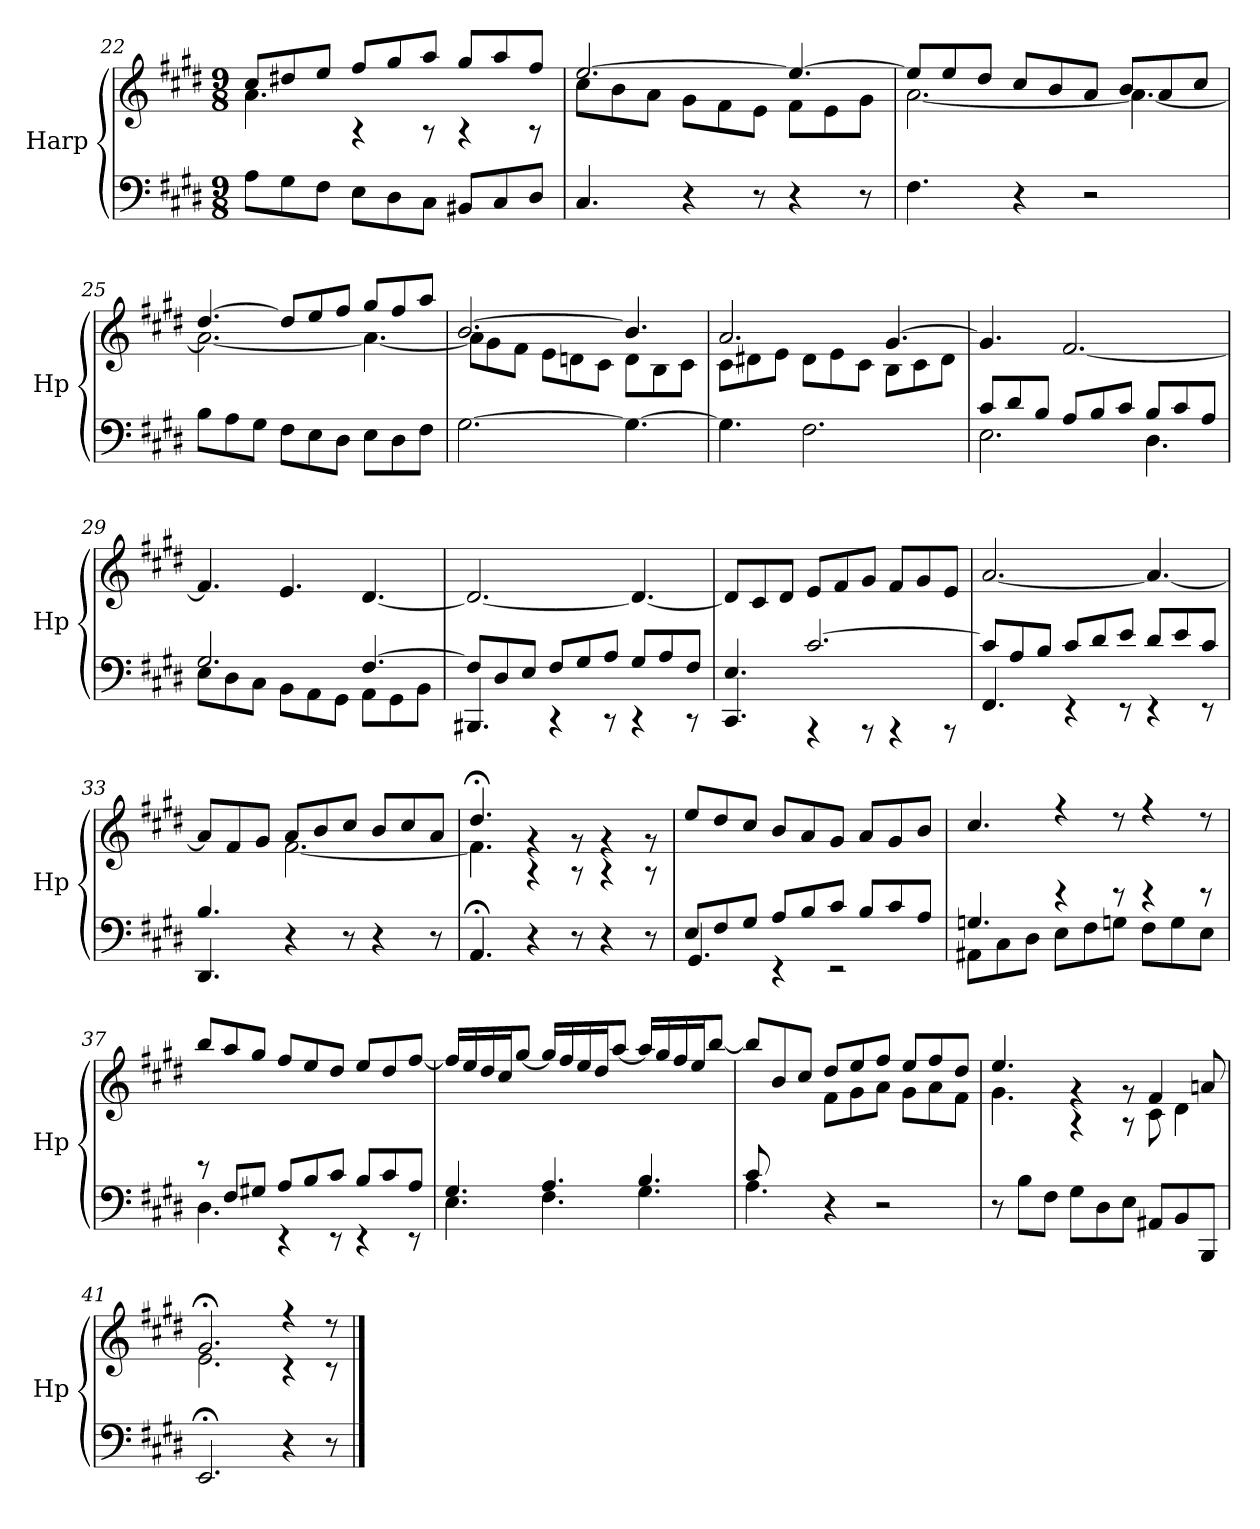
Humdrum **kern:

**kern	**kern
*part1	*part1
*staff2	*staff1
*I"Harp	*
*I'Hp	*
*clefF4	*clefG2
*k[f#c#g#d#]	*k[f#c#g#d#]
*M9/8	*M9/8
=22	=22
*	*^
8A\L	8cc#/L	4.a\
8G#\	8dd#X/	.
8F#\J	8ee/J	.
8E\L	8ff#/L	4rA
8D#\	8gg#/	.
8C#\J	8aa/J	8rA
8BB#X/L	8gg#/L	4rA
8C#/	8aa/	.
8D#/J	8ff#/J	8rA
=23	=23	=23
4.C#/	[2.ee/	8cc#\L
.	.	8b\
.	.	8a\J
4r	.	8g#\L
.	.	8f#\
8r	.	8e\J
4r	4.ee/_	8f#\L
.	.	8e\
8r	.	8g#\J
!!LO:LB:g=z	!!
=24	=24	=24
4.F#\	8ee/L]	[2.a\
.	8ee/	.
.	8dd#/J	.
4r	8cc#/L	.
.	8b/	.
2r	8a/J	.
.	8b/L	4.a\_
.	8a/	.
.	8cc#/J	.
=25	=25	=25
8B\L	[4.dd#/	2.a\_
8A\	.	.
8G#\J	.	.
8F#\L	8dd#/L]	.
8E\	8ee/	.
8D#\J	8ff#/J	.
8E\L	8gg#/L	4.a\_
8D#\	8ff#/	.
8F#\J	8aa/J	.
=26	=26	=26
[2.G#\	[2.b/	8a\L]
.	.	8g#\
.	.	8f#\J
.	.	8e\L
.	.	8dn\
.	.	8c#\J
4.G#\_	4.b/]	8d\L
.	.	8B\
.	.	8c#\J
=27	=27	=27
4.G#\]	2.a/	8c#\L
.	.	8d#X\
.	.	8e\J
2.F#\	.	8d#\L
.	.	8e\
.	.	8c#\J
.	[4.g#/	8B\L
.	.	8c#\
.	.	8d#\J
*	*v	*v
!!LO:LB:g=z
=28	=28
*^	*
8c#/L	2.E\	4.g#/]
8d#/	.	.
8B/J	.	.
8A/L	.	[2.f#/
8B/	.	.
8c#/J	.	.
8B/L	4.D#\	.
8c#/	.	.
8A/J	.	.
=29	=29	=29
2.G#/	8E\L	4.f#/]
.	8D#\	.
.	8C#\J	.
.	8BB\L	4.e/
.	8AA\	.
.	8GG#\J	.
[4.F#/	8AA\L	[4.d#/
.	8GG#\	.
.	8BB\J	.
=30	=30	=30
8F#/L]	4.BBB#X/	2.d#/_
8D#/	.	.
8E/J	.	.
8F#/L	4rCC	.
8G#/	.	.
8A/J	8rCC	.
8G#/L	4rCC	4.d#/_
8A/	.	.
8F#/J	8rCC	.
=31	=31	=31
4.E/	4.CC#/	8d#/L]
.	.	8c#/
.	.	8d#/J
[2.c#/	4rAAA	8e/L
.	.	8f#/
.	8rAAA	8g#/J
.	4rAAA	8f#/L
.	.	8g#/
.	8rAAA	8e/J
!!LO:LB:g=z
=32	=32	=32
8c#/L]	4.FF#/	[2.a/
8A/	.	.
8B/J	.	.
8c#/L	4r	.
8d#/	.	.
8e/J	8r	.
8d#/L	4r	4.a/_
8e/	.	.
8c#/J	8r	.
=33	=33	=33
*	*	*^
4.B/	4.DD#/	8a/L]	4.ryy
.	.	8f#/	.
.	.	8g#/J	.
2.ryy	4r	8a/L	[2.f#\
.	.	8b/	.
.	8r	8cc#/J	.
.	4r	8b/L	.
.	.	8cc#/	.
.	8r	8a/J	.
*v	*v	*	*
=34	=34	=34
4.AA;</	4.dd#;</	4.f#\]
4r	4rg	4rA
8r	8rg	8rA
4r	4rg	4rA
8r	8rg	8rA
*	*v	*v
=35	=35
*^	*
8E/L	4.GG#/	8ee/L
8F#/	.	8dd#/
8G#/J	.	8cc#/J
8A/L	4r	8b/L
8B/	.	8a/
8c#/J	2r	8g#/J
8B/L	.	8a/L
8c#/	.	8g#/
8A/J	.	8b/J
=36	=36	=36
*	*	*^
4.Gn/	8AA#X\L	4.cc#/	4.ryy
.	8C#\	.	.
.	8D#\J	.	.
2.ryy	8E\L	4r	4rD
.	8F#\	.	.
.	8Gn\J	8r	8rD
.	8F#\L	4r	4rD
.	8G\	.	.
.	8E\J	8r	8rD
!!LO:LB:g=z	!!
=37	=37	=37	=37
8ryy	4.D#\	8bb/L	8rGG
8F#/L	.	8aa/	1ryy
8G#X/J	.	8gg#/J	.
8A/L	4rEE	8ff#/L	.
8B/	.	8ee/	.
8c#/J	8rEE	8dd#/J	.
8B/L	4rEE	8ee/L	.
8c#/	.	8dd#/	.
8A/J	8rEE	[8ff#/J	.
*	*	*v	*v
=38	=38	=38
4.G#/	4.E\	16ff#/LL]
.	.	16ee/
.	.	16dd#/
.	.	16cc#/J
.	.	[8gg#/J
4.A/	4.F#\	16gg#/LL]
.	.	16ff#/
.	.	16ee/
.	.	16dd#/J
.	.	[8aa/J
4.B/	4.G#\	16aa/LL]
.	.	16gg#/
.	.	16ff#/
.	.	16ee/J
.	.	[8bb/J
=39	=39	=39
*	*	*^
8c#/L	4.A\	8bb/L]	8ryy
1ryy	.	8b/	8d#\
.	.	8cc#/J	8e\J
.	4r	8dd#/L	8f#\L
.	.	8ee/	8g#\
.	2r	8ff#/J	8a\J
.	.	8ee/L	8g#\L
.	.	8ff#/	8a\
.	.	8dd#/J	8f#\J
*v	*v	*	*
=40	=40	=40
8r	4.ee/	4.g#\
8B\L	.	.
8F#\J	.	.
8G#\L	4rg	4rA
8D#\	.	.
8E\J	8rg	8rA
8AA#X/L	4f#/	8c#\
8BB/	.	4d#\
8BBB/J	8an/	.
!!LO:PB:g=z	!!
=41	=41	=41
2.EE;</	2.g#;</	2.e\
4r	4r	4r
8r	8r	8r
*	*v	*v
==	==
*-	*-
